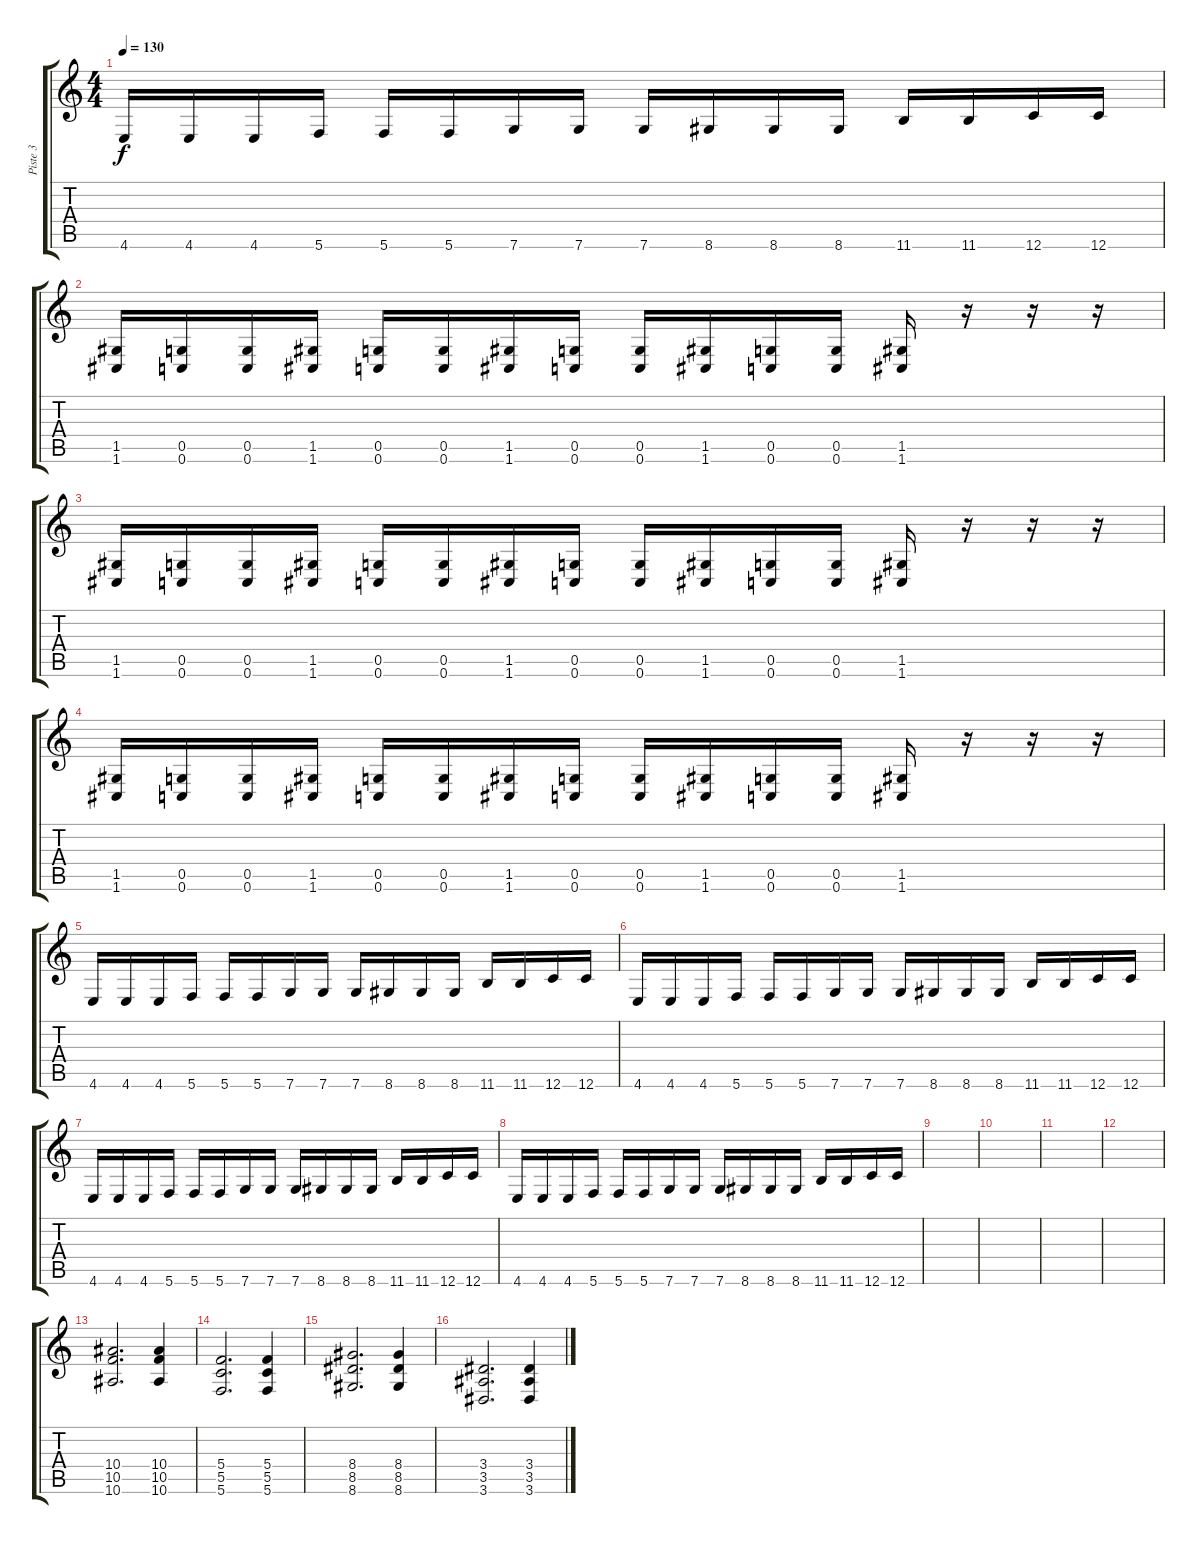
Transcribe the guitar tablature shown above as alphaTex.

\track ("Piste 3" "Piste 3") {instrument overdrivenguitar}
\staff {score tabs}
\tuning (D4 A3 F3 C3 G2 C2) {hide}
\ts (4 4)
\tempo 130
\clef g2
\ks c
4.6.16{dy f} 4.6.16 4.6.16 5.6.16 5.6.16 5.6.16 7.6.16 7.6.16 7.6.16 8.6.16 8.6.16 8.6.16 11.6.16 11.6.16 12.6.16 12.6.16 |
(1.5 1.6).16 (0.5 0.6).16 (0.5 0.6).16 (1.5 1.6).16 (0.5 0.6).16 (0.5 0.6).16 (1.5 1.6).16 (0.5 0.6).16 (0.5 0.6).16 (1.5 1.6).16 (0.5 0.6).16 (0.5 0.6).16 (1.5 1.6).16 r.16 r.16 r.16 |
(1.5 1.6).16 (0.5 0.6).16 (0.5 0.6).16 (1.5 1.6).16 (0.5 0.6).16 (0.5 0.6).16 (1.5 1.6).16 (0.5 0.6).16 (0.5 0.6).16 (1.5 1.6).16 (0.5 0.6).16 (0.5 0.6).16 (1.5 1.6).16 r.16 r.16 r.16 |
(1.5 1.6).16 (0.5 0.6).16 (0.5 0.6).16 (1.5 1.6).16 (0.5 0.6).16 (0.5 0.6).16 (1.5 1.6).16 (0.5 0.6).16 (0.5 0.6).16 (1.5 1.6).16 (0.5 0.6).16 (0.5 0.6).16 (1.5 1.6).16 r.16 r.16 r.16 |
4.6.16 4.6.16 4.6.16 5.6.16 5.6.16 5.6.16 7.6.16 7.6.16 7.6.16 8.6.16 8.6.16 8.6.16 11.6.16 11.6.16 12.6.16 12.6.16 |
4.6.16 4.6.16 4.6.16 5.6.16 5.6.16 5.6.16 7.6.16 7.6.16 7.6.16 8.6.16 8.6.16 8.6.16 11.6.16 11.6.16 12.6.16 12.6.16 |
4.6.16 4.6.16 4.6.16 5.6.16 5.6.16 5.6.16 7.6.16 7.6.16 7.6.16 8.6.16 8.6.16 8.6.16 11.6.16 11.6.16 12.6.16 12.6.16 |
4.6.16 4.6.16 4.6.16 5.6.16 5.6.16 5.6.16 7.6.16 7.6.16 7.6.16 8.6.16 8.6.16 8.6.16 11.6.16 11.6.16 12.6.16 12.6.16 |
|
|
|
|
(10.4 10.5 10.6).2{d} (10.4 10.5 10.6).4 |
(5.4 5.5 5.6).2{d} (5.4 5.5 5.6).4 |
(8.4 8.5 8.6).2{d} (8.4 8.5 8.6).4 |
(3.4 3.5 3.6).2{d} (3.4 3.5 3.6).4
